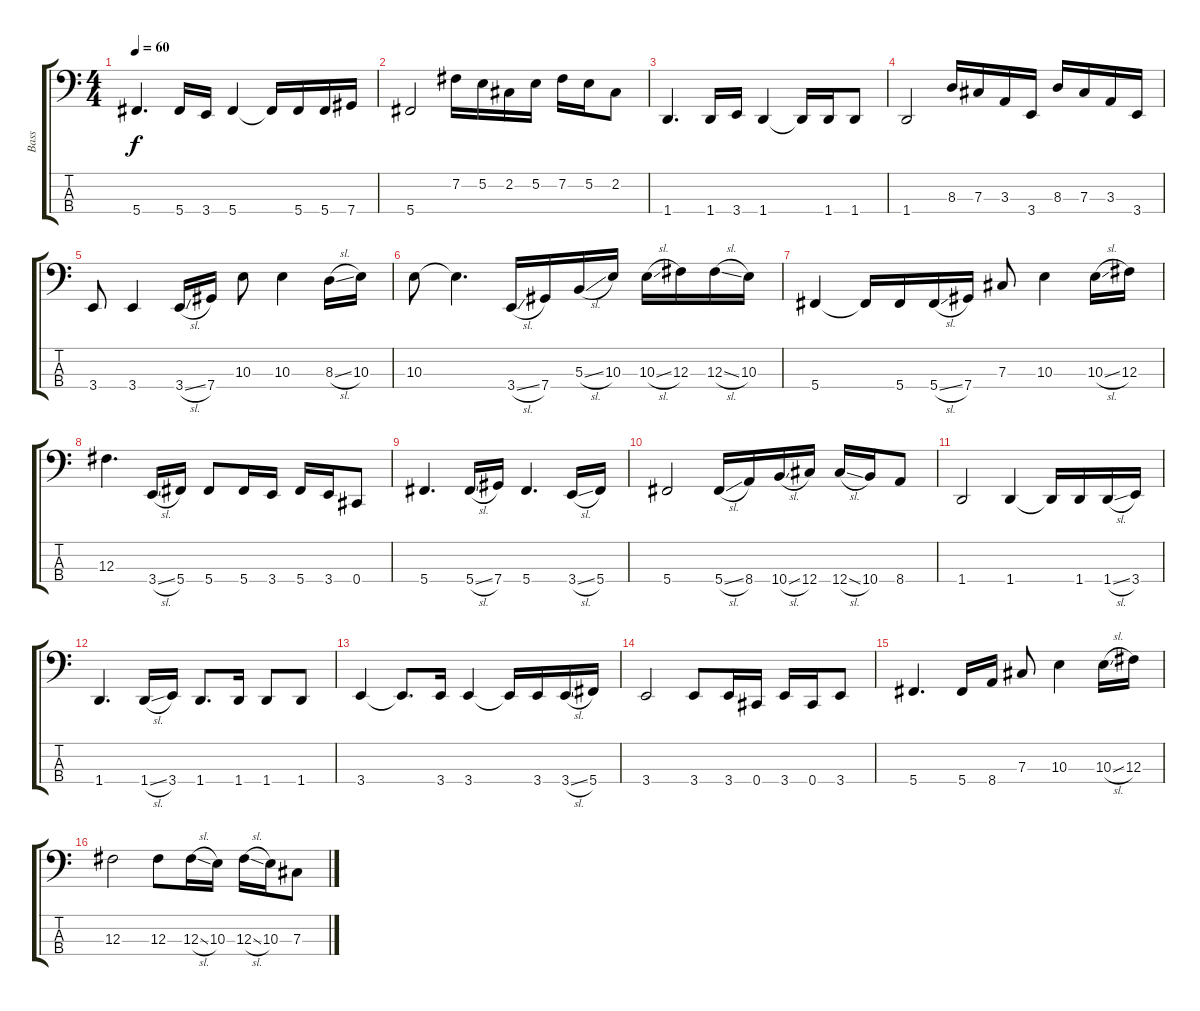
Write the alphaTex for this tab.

\track ("Bass" "Bass") {instrument electricbassfinger}
\staff {score tabs}
\tuning (E2 B1 Gb1 Db1) {hide}
\ts (4 4)
\tempo 60
\clef f4
\ks c
5.4.4{d dy f} 5.4.16 3.4.16 5.4.4 5.4{t}.16 5.4.16 5.4.16 7.4.16 |
5.4.2 7.2.16 5.2.16 2.2.16 5.2.16 7.2.16 5.2.16 2.2.8 |
1.4.4{d} 1.4.16 3.4.16 1.4.4 1.4{t}.16 1.4.16 1.4.8 |
1.4.2 8.3.16 7.3.16 3.3.16 3.4.16 8.3.16 7.3.16 3.3.16 3.4.16 |
3.4.8 3.4.4 3.4{sl}.16 7.4.16 10.3.8 10.3.4 8.3{sl}.16 10.3.16 |
10.3.8 10.3{t}.4{d} 3.4{sl}.16 7.4.16 5.3{sl}.16 10.3.16 10.3{sl}.16 12.3.16 12.3{sl}.16 10.3.16 |
5.4.4 5.4{t}.16 5.4.16 5.4{sl}.16 7.4.16 7.3.8 10.3.4 10.3{sl}.16 12.3.16 |
12.3.4{d} 3.4{sl}.16 5.4.16 5.4.8 5.4.16 3.4.16 5.4.16 3.4.16 0.4.8 |
5.4.4{d} 5.4{sl}.16 7.4.16 5.4.4{d} 3.4{sl}.16 5.4.16 |
5.4.2 5.4{sl}.16 8.4.16 10.4{sl}.16 12.4.16 12.4{sl}.16 10.4.16 8.4.8 |
1.4.2 1.4.4 1.4{t}.16 1.4.16 1.4{sl}.16 3.4.16 |
1.4.4{d} 1.4{sl}.16 3.4.16 1.4.8{d} 1.4.16 1.4.8 1.4.8 |
3.4.4 3.4{t}.8{d} 3.4.16 3.4.4 3.4{t}.16 3.4.16 3.4{sl}.16 5.4.16 |
3.4.2 3.4.8 3.4.16 0.4.16 3.4.16 0.4.16 3.4.8 |
5.4.4{d} 5.4.16 8.4.16 7.3.8 10.3.4 10.3{sl}.16 12.3.16 |
12.3.2 12.3.8 12.3{sl}.16 10.3.16 12.3{sl}.16 10.3.16 7.3.8
